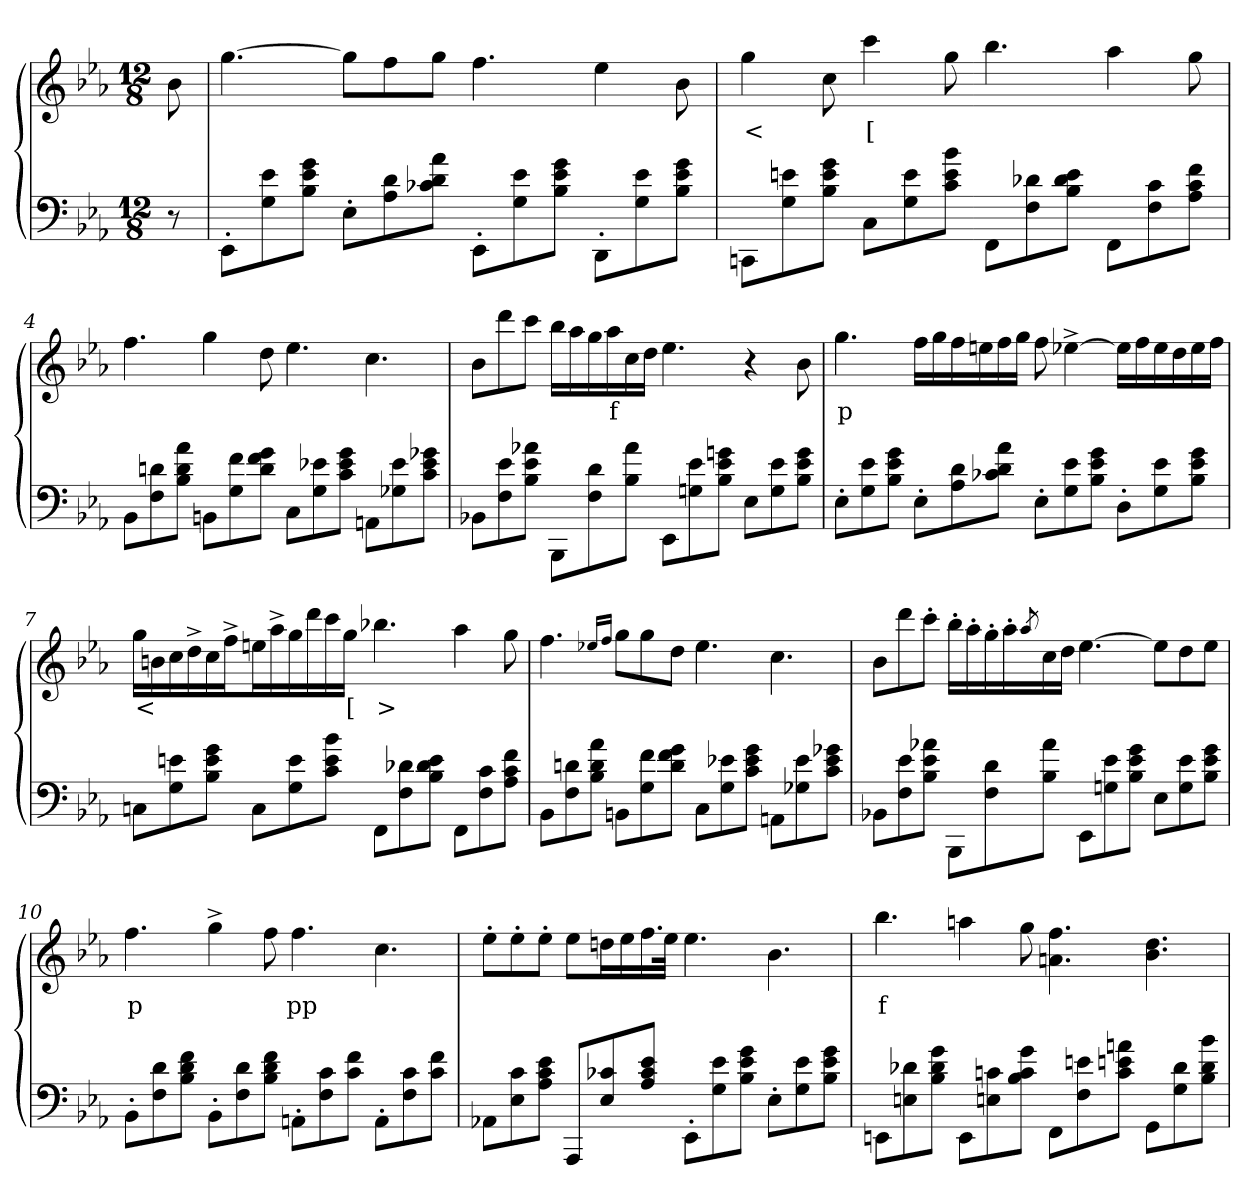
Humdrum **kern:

**kern	**kern	**text
*part2	*part1	*part1
*staff2	*staff1	*staff1
*clefF4	*clefG2	*
*k[b-e-a-]	*k[b-e-a-]	*
*M12/8	*M12/8	*
=1	=1	=1
8r	8b-	.
=2	=2	=2
8EE-'>L	[4.gg	.
8e- 8G	.	.
8g 8e- 8B-J	.	.
8E-'>L	8ggL]	.
8d 8A-	8ff	.
8a- 8d 8c-XJ	8ggJ	.
8EE-'>L	4.ff	.
8e- 8G	.	.
8g 8e- 8B-J	.	.
8DD'>L	4ee-	.
8e- 8G	.	.
8g 8e- 8B-J	8b-	.
=3	=3	=3
8CCnL	4gg	<
8en 8G	.	.
8g 8e 8B-J	8cc	.
8CL	4ccc	[
8e 8G	.	.
8b- 8e 8cJ	8gg	.
8FFL	4.bb-	.
8d-X 8F	.	.
8e 8d- 8B-J	.	.
8FFL	4aa-	.
8c 8F	.	.
8f 8c 8A-J	8gg	.
=4	=4	=4
8BB-L	4.ff	.
8dn 8F	.	.
8a- 8d 8B-J	.	.
8BBnL	4gg	.
8f 8G	.	.
8g 8f 8dJ	8dd	.
8CL	4.ee-	.
8e-X 8G	.	.
8g 8e- 8cJ	.	.
8AAnL	4.cc	.
8e- 8G-X	.	.
8g- 8e- 8cJ	.	.
=5	=5	=5
8BB-XL	8b-L	.
8e- 8F	8ddd	.
8a-X 8e- 8B-J	8cccJ	.
8BBB-L	16bb-LL	.
.	16aa-	.
8d 8F	16gg	.
.	16aa-	f
8a- 8B-J	16cc	.
.	16ddJJ	.
8EE-L	4.ee-	.
8e- 8Gn	.	.
8gn 8e- 8B-J	.	.
8E-L	4r	.
8e- 8G	.	.
8g 8e- 8B-J	8b-	.
=6	=6	=6
8E-'>L	4.gg	p
8e- 8G	.	.
8g 8e- 8B-J	.	.
8E-'>L	16ffLL	.
.	16gg	.
8d 8A-	16ff	.
.	16een	.
8a- 8d 8c-XJ	16ff	.
.	16ggJJ	.
8E-'>L	8ff	.
8e- 8G	[4ee-X^>	.
8g 8e- 8B-J	.	.
8D'>L	16ee-LL]	.
.	16ff	.
8e- 8G	16ee-	.
.	16dd	.
8g 8e- 8B-J	16ee-	.
.	16ffJJ	.
=7	=7	=7
8CnL	16ggLL	<
.	16bn	.
8en 8G	16cc	.
.	16dd^>	.
8g 8e 8B-J	16cc	.
.	16ff^>J	.
8CL	16eenL	.
.	16aa-^>	.
8e 8G	16gg	.
.	16ddd	.
8b- 8e 8cJ	16ccc	.
.	16ggJJ	[
8FFL	4.bb-X	>
8d-X 8F	.	.
8e 8d- 8B-J	.	.
8FFL	4aa-	.
8c 8F	.	.
8f 8c 8A-J	8gg	.
=8	=8	=8
8BB-L	4.ff	.
8dn 8F	.	.
8a- 8d 8B-J	.	.
.	16qqee-X/LL	.
.	16qqff/JJ	.
8BBnL	8ggL	.
8f 8G	8gg	.
8g 8f 8dJ	8ddJ	.
8CL	4.ee-	.
8e-X 8G	.	.
8g 8e- 8cJ	.	.
8AAnL	4.cc	.
8e- 8G-X	.	.
8g- 8e- 8cJ	.	.
=9	=9	=9
8BB-XL	8b-L	.
8e- 8F	8ddd	.
8a-X 8e- 8B-J	8ccc'>J	.
8BBB-L	16bb-'>LL	.
.	16aa-'>	.
8d 8F	16gg'>	.
.	16aa-'>	.
.	8qaa-/	.
8a- 8B-J	16cc	.
.	16ddJJ	.
8EE-L	[4.ee-	.
8e- 8Gn	.	.
8g 8e- 8B-J	.	.
8E-L	8ee-L]	.
8e- 8G	8dd	.
8g 8e- 8B-J	8ee-J	.
=10	=10	=10
8BB-'>L	4.ff	p
8d 8F	.	.
8f 8d 8B-J	.	.
8BB-'>L	4gg^>	.
8d 8F	.	.
8f 8d 8B-J	8ff	.
8AAn'>L	4.ff	pp
8c 8F	.	.
8f 8cJ	.	.
8AA'>L	4.cc	.
8c 8F	.	.
8f 8cJ	.	.
=11	=11	=11
8AA-XL	8ee-'>L	.
8c 8E-	8ee-'>	.
8e- 8c 8A-J	8ee-'>J	.
8AAA-L	8ee-L	.
8c-X 8E-	16ddnL	.
.	16ee-	.
8e- 8c- 8A-J	16.ff	.
.	32ee-JJk	.
8EE-'>L	4.ee-	.
8e- 8G	.	.
8g 8e- 8B-J	.	.
8E-'>L	4.b-	.
8e- 8G	.	.
8g 8e- 8B-J	.	.
=12	=12	=12
8EEnL	4.bb-	f
8d-X 8En	.	.
8g 8d- 8B-J	.	.
8EEL	4aan	.
8cn 8En	.	.
8g 8c 8B-J	8gg	.
8FFL	4.ff 4.an	.
8en 8F	.	.
8an 8en 8cJ	.	.
8GGL	4.dd 4.b-	.
8d- 8G	.	.
8b- 8d- 8B-J	.	.
=	=	=
*-	*-	*-
